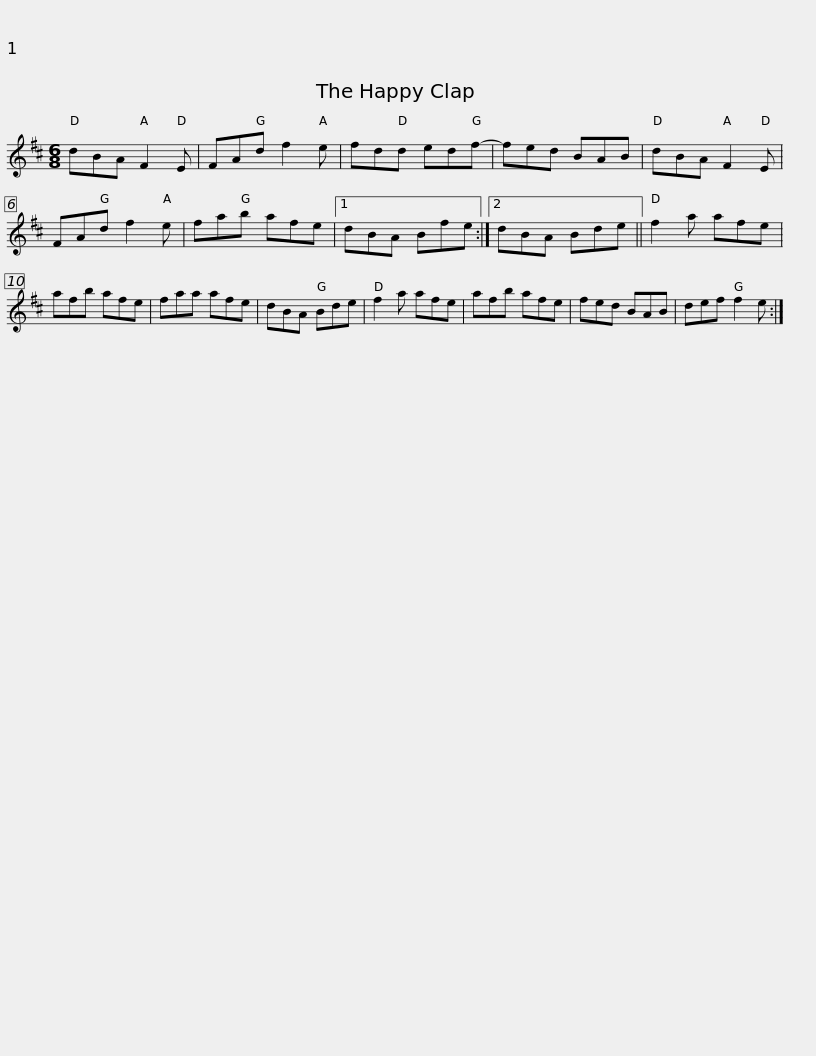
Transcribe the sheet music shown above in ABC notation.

X:1
L:1/8
M:6/8
I:linebreak $
K:D
V:1 treble
V:1
 dBA F2 E | FAd f2 e | fdd edf- | fed BAB | dBA F2 E | %5
 FAd f2 e | fab afe |1$ dBA Bfe :|2 dBA Bde || f2 a afe | %10
 afb afe | faa afe | dBA Bde | f2 a afe |$ afb afe | %15
 fed BAB | def f2 e :| %17
